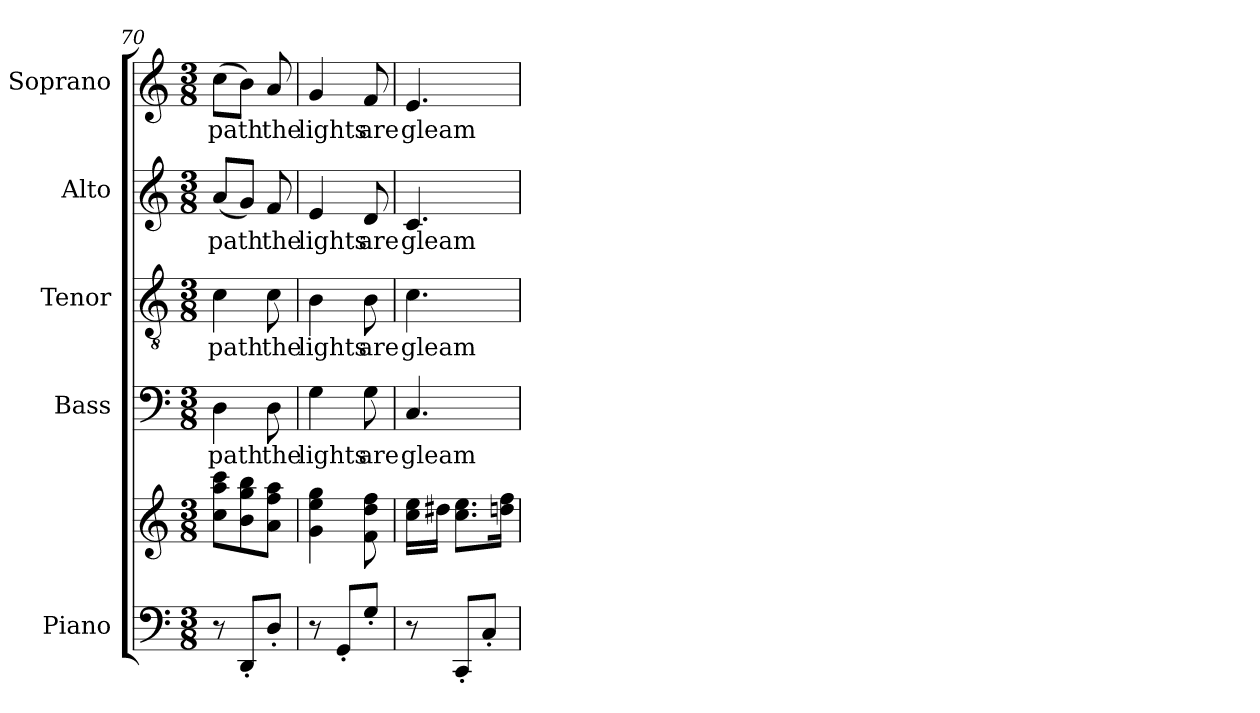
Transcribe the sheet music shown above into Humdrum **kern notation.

**kern	**kern	**kern	**text	**kern	**text	**kern	**text	**kern	**text
*part5	*part5	*part4	*part4	*part3	*part3	*part2	*part2	*part1	*part1
*staff6	*staff5	*staff4	*staff4	*staff3	*staff3	*staff2	*staff2	*staff1	*staff1
*I"Piano	*	*I"Bass	*	*I"Tenor	*	*I"Alto	*	*I"Soprano	*
*I'Pno	*	*	*	*	*	*	*	*	*
*clefF4	*clefG2	*clefF4	*	*clefGv2	*	*clefG2	*	*clefG2	*
*k[]	*k[]	*k[]	*	*k[]	*	*k[]	*	*k[]	*
*M3/8	*M3/8	*M3/8	*	*M3/8	*	*M3/8	*	*M3/8	*
=70	=70	=70	=70	=70	=70	=70	=70	=70	=70
!	!	!	!LO:LY:b	!	!LO:LY:b	!	!LO:LY:b	!	!LO:LY:b
8r	8cc\ 8aa\ 8ccc\L	4D\	path	4c\	path	(<8a/L	path	(>8cc\L	path
8DD'/L	8b\ 8gg\ 8bb\	.	.	.	.	8g/J)	.	8b\J)	.
!	!	!	!LO:LY:b	!	!LO:LY:b	!	!LO:LY:b	!	!LO:LY:b
8D'/J	8a\ 8ff\ 8aa\J	8D\	the	8c\	the	8f/	the	8a/	the
=71	=71	=71	=71	=71	=71	=71	=71	=71	=71
!	!	!	!LO:LY:b	!	!LO:LY:b	!	!LO:LY:b	!	!LO:LY:b
8r	4g\ 4ee\ 4gg\	4G\	lights	4B\	lights	4e/	lights	4g/	lights
8GG'/L	.	.	.	.	.	.	.	.	.
!	!	!	!LO:LY:b	!	!LO:LY:b	!	!LO:LY:b	!	!LO:LY:b
8G'/J	8f\ 8dd\ 8ff\	8G\	are	8B\	are	8d/	are	8f/	are
!!LO:PB:g=z
=72	=72	=72	=72	=72	=72	=72	=72	=72	=72
!	!	!	!LO:LY:b	!	!LO:LY:b	!	!LO:LY:b	!	!LO:LY:b
8r	16cc\ 16ee\LL	4.C/	gleam-	4.c\	gleam-	4.c/	gleam-	4.e/	gleam-
.	16dd#X\JJ	.	.	.	.	.	.	.	.
8CC'/L	8.cc\ 8.ee\L	.	.	.	.	.	.	.	.
8C'/J	.	.	.	.	.	.	.	.	.
.	16ddn\ 16ff\Jk	.	.	.	.	.	.	.	.
=	=	=	=	=	=	=	=	=	=
*-	*-	*-	*-	*-	*-	*-	*-	*-	*-
